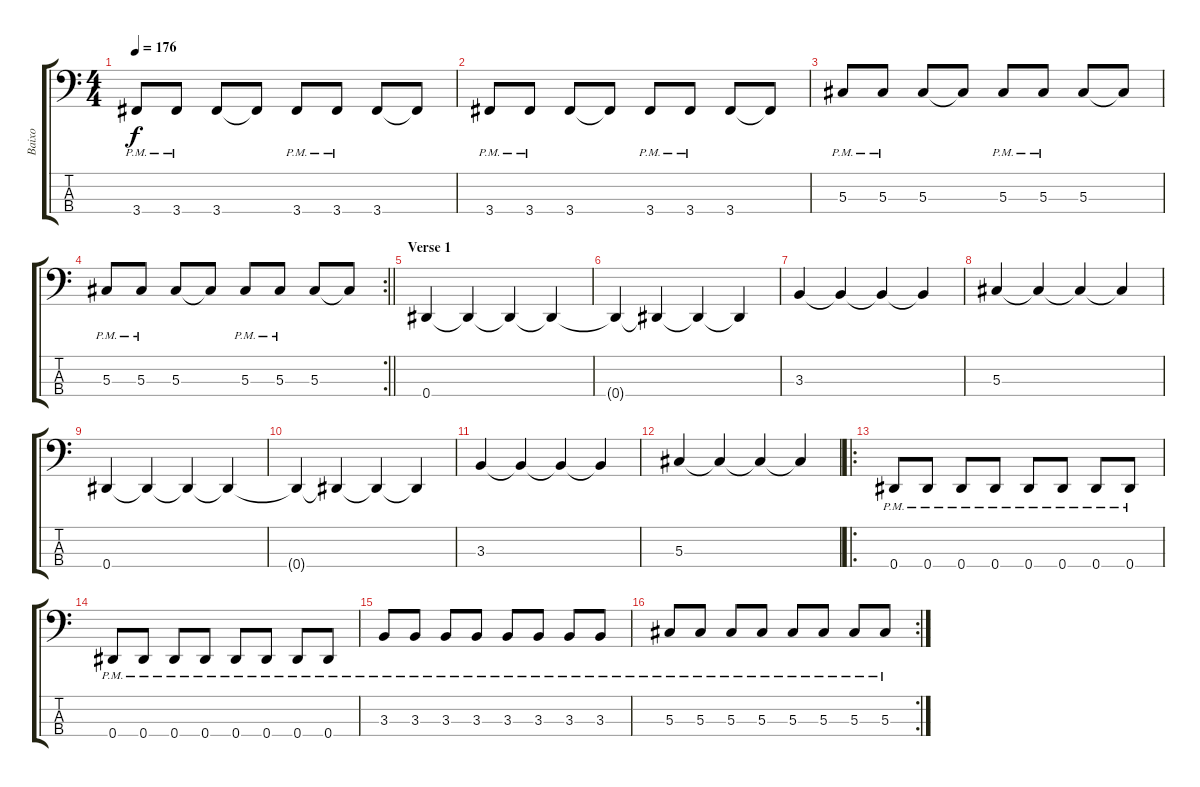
\track ("Baixo" "Baixo") {instrument electricbassfinger}
\staff {score tabs}
\tuning (Gb2 Db2 Ab1 Eb1) {hide}
\ts (4 4)
\tempo 176
\clef f4
\ks c
3.4{pm}.8{dy f} 3.4{pm}.8 3.4.8 3.4{t}.8 3.4{pm}.8 3.4{pm}.8 3.4.8 3.4{t}.8 |
3.4{pm}.8 3.4{pm}.8 3.4.8 3.4{t}.8 3.4{pm}.8 3.4{pm}.8 3.4.8 3.4{t}.8 |
5.3{pm}.8 5.3{pm}.8 5.3.8 5.3{t}.8 5.3{pm}.8 5.3{pm}.8 5.3.8 5.3{t}.8 |
\rc 2
\barLineRight lightlight
5.3{pm}.8 5.3{pm}.8 5.3.8 5.3{t}.8 5.3{pm}.8 5.3{pm}.8 5.3.8 5.3{t}.8 |
\section ("" "Verse 1")
0.4.4 0.4{t}.4 0.4{t}.4 0.4{t}.4 |
0.4{t}.4 0.4{t}.4 0.4{t}.4 0.4{t}.4 |
3.3.4 3.3{t}.4 3.3{t}.4 3.3{t}.4 |
5.3.4 5.3{t}.4 5.3{t}.4 5.3{t}.4 |
0.4.4 0.4{t}.4 0.4{t}.4 0.4{t}.4 |
0.4{t}.4 0.4{t}.4 0.4{t}.4 0.4{t}.4 |
3.3.4 3.3{t}.4 3.3{t}.4 3.3{t}.4 |
5.3.4 5.3{t}.4 5.3{t}.4 5.3{t}.4 |
\ro
0.4{pm}.8 0.4{pm}.8 0.4{pm}.8 0.4{pm}.8 0.4{pm}.8 0.4{pm}.8 0.4{pm}.8 0.4{pm}.8 |
0.4{pm}.8 0.4{pm}.8 0.4{pm}.8 0.4{pm}.8 0.4{pm}.8 0.4{pm}.8 0.4{pm}.8 0.4{pm}.8 |
3.3{pm}.8 3.3{pm}.8 3.3{pm}.8 3.3{pm}.8 3.3{pm}.8 3.3{pm}.8 3.3{pm}.8 3.3{pm}.8 |
\rc 2
5.3{pm}.8 5.3{pm}.8 5.3{pm}.8 5.3{pm}.8 5.3{pm}.8 5.3{pm}.8 5.3{pm}.8 5.3{pm}.8
